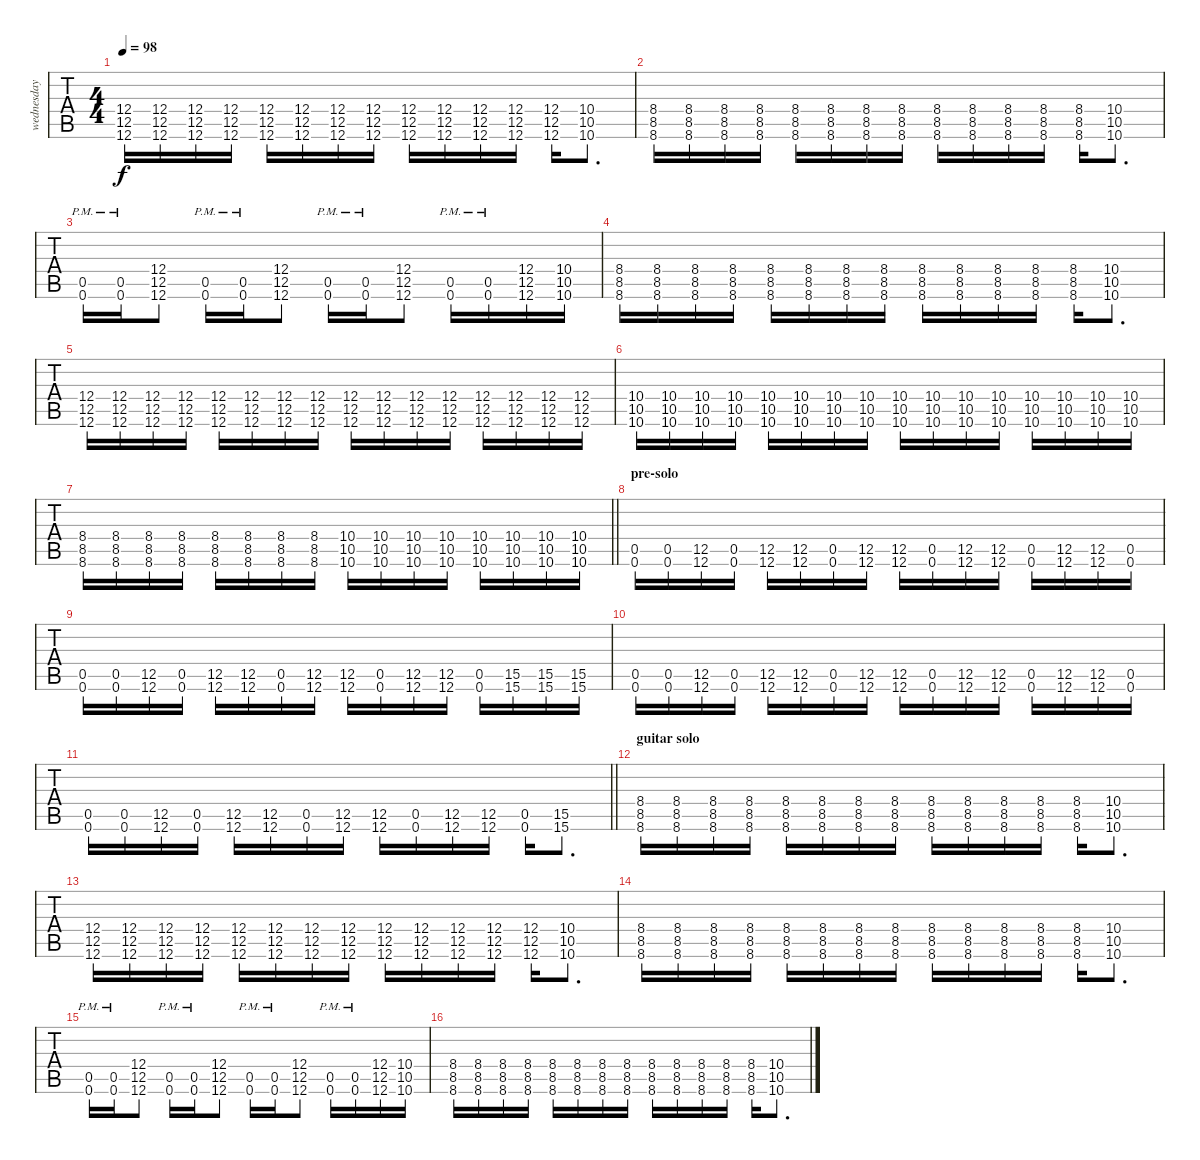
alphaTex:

\track ("wednesday 13 - rhythm guitar" "wednesday ") {instrument distortionguitar}
\staff {tabs}
\tuning (D4 A3 F3 C3 G2 C2) {hide}
\ts (4 4)
\tempo 98
\clef g2
\ks c
(12.4 12.5 12.6).16{dy f} (12.4 12.5 12.6).16 (12.4 12.5 12.6).16 (12.4 12.5 12.6).16 (12.4 12.5 12.6).16 (12.4 12.5 12.6).16 (12.4 12.5 12.6).16 (12.4 12.5 12.6).16 (12.4 12.5 12.6).16 (12.4 12.5 12.6).16 (12.4 12.5 12.6).16 (12.4 12.5 12.6).16 (12.4 12.5 12.6).16 (10.4 10.5 10.6).8{d} |
(8.4 8.5 8.6).16 (8.4 8.5 8.6).16 (8.4 8.5 8.6).16 (8.4 8.5 8.6).16 (8.4 8.5 8.6).16 (8.4 8.5 8.6).16 (8.4 8.5 8.6).16 (8.4 8.5 8.6).16 (8.4 8.5 8.6).16 (8.4 8.5 8.6).16 (8.4 8.5 8.6).16 (8.4 8.5 8.6).16 (8.4 8.5 8.6).16 (10.4 10.5 10.6).8{d} |
(0.5{pm} 0.6{pm}).16 (0.5{pm} 0.6{pm}).16 (12.4 12.5 12.6).8 (0.5{pm} 0.6{pm}).16 (0.5{pm} 0.6{pm}).16 (12.4 12.5 12.6).8 (0.5{pm} 0.6{pm}).16 (0.5{pm} 0.6{pm}).16 (12.4 12.5 12.6).8 (0.5{pm} 0.6{pm}).16 (0.5{pm} 0.6{pm}).16 (12.4 12.5 12.6).16 (10.4 10.5 10.6).16 |
(8.4 8.5 8.6).16 (8.4 8.5 8.6).16 (8.4 8.5 8.6).16 (8.4 8.5 8.6).16 (8.4 8.5 8.6).16 (8.4 8.5 8.6).16 (8.4 8.5 8.6).16 (8.4 8.5 8.6).16 (8.4 8.5 8.6).16 (8.4 8.5 8.6).16 (8.4 8.5 8.6).16 (8.4 8.5 8.6).16 (8.4 8.5 8.6).16 (10.4 10.5 10.6).8{d} |
(12.4 12.5 12.6).16 (12.4 12.5 12.6).16 (12.4 12.5 12.6).16 (12.4 12.5 12.6).16 (12.4 12.5 12.6).16 (12.4 12.5 12.6).16 (12.4 12.5 12.6).16 (12.4 12.5 12.6).16 (12.4 12.5 12.6).16 (12.4 12.5 12.6).16 (12.4 12.5 12.6).16 (12.4 12.5 12.6).16 (12.4 12.5 12.6).16 (12.4 12.5 12.6).16 (12.4 12.5 12.6).16 (12.4 12.5 12.6).16 |
(10.4 10.5 10.6).16 (10.4 10.5 10.6).16 (10.4 10.5 10.6).16 (10.4 10.5 10.6).16 (10.4 10.5 10.6).16 (10.4 10.5 10.6).16 (10.4 10.5 10.6).16 (10.4 10.5 10.6).16 (10.4 10.5 10.6).16 (10.4 10.5 10.6).16 (10.4 10.5 10.6).16 (10.4 10.5 10.6).16 (10.4 10.5 10.6).16 (10.4 10.5 10.6).16 (10.4 10.5 10.6).16 (10.4 10.5 10.6).16 |
\barLineRight lightlight
(8.4 8.5 8.6).16 (8.4 8.5 8.6).16 (8.4 8.5 8.6).16 (8.4 8.5 8.6).16 (8.4 8.5 8.6).16 (8.4 8.5 8.6).16 (8.4 8.5 8.6).16 (8.4 8.5 8.6).16 (10.4 10.5 10.6).16 (10.4 10.5 10.6).16 (10.4 10.5 10.6).16 (10.4 10.5 10.6).16 (10.4 10.5 10.6).16 (10.4 10.5 10.6).16 (10.4 10.5 10.6).16 (10.4 10.5 10.6).16 |
\section ("" "pre-solo")
(0.5 0.6).16 (0.5 0.6).16 (12.5 12.6).16 (0.5 0.6).16 (12.5 12.6).16 (12.5 12.6).16 (0.5 0.6).16 (12.5 12.6).16 (12.5 12.6).16 (0.5 0.6).16 (12.5 12.6).16 (12.5 12.6).16 (0.5 0.6).16 (12.5 12.6).16 (12.5 12.6).16 (0.5 0.6).16 |
(0.5 0.6).16 (0.5 0.6).16 (12.5 12.6).16 (0.5 0.6).16 (12.5 12.6).16 (12.5 12.6).16 (0.5 0.6).16 (12.5 12.6).16 (12.5 12.6).16 (0.5 0.6).16 (12.5 12.6).16 (12.5 12.6).16 (0.5 0.6).16 (15.5 15.6).16 (15.5 15.6).16 (15.5 15.6).16 |
(0.5 0.6).16 (0.5 0.6).16 (12.5 12.6).16 (0.5 0.6).16 (12.5 12.6).16 (12.5 12.6).16 (0.5 0.6).16 (12.5 12.6).16 (12.5 12.6).16 (0.5 0.6).16 (12.5 12.6).16 (12.5 12.6).16 (0.5 0.6).16 (12.5 12.6).16 (12.5 12.6).16 (0.5 0.6).16 |
\barLineRight lightlight
(0.5 0.6).16 (0.5 0.6).16 (12.5 12.6).16 (0.5 0.6).16 (12.5 12.6).16 (12.5 12.6).16 (0.5 0.6).16 (12.5 12.6).16 (12.5 12.6).16 (0.5 0.6).16 (12.5 12.6).16 (12.5 12.6).16 (0.5 0.6).16 (15.5 15.6).8{d} |
\section ("" "guitar solo")
(8.4 8.5 8.6).16 (8.4 8.5 8.6).16 (8.4 8.5 8.6).16 (8.4 8.5 8.6).16 (8.4 8.5 8.6).16 (8.4 8.5 8.6).16 (8.4 8.5 8.6).16 (8.4 8.5 8.6).16 (8.4 8.5 8.6).16 (8.4 8.5 8.6).16 (8.4 8.5 8.6).16 (8.4 8.5 8.6).16 (8.4 8.5 8.6).16 (10.4 10.5 10.6).8{d} |
(12.4 12.5 12.6).16 (12.4 12.5 12.6).16 (12.4 12.5 12.6).16 (12.4 12.5 12.6).16 (12.4 12.5 12.6).16 (12.4 12.5 12.6).16 (12.4 12.5 12.6).16 (12.4 12.5 12.6).16 (12.4 12.5 12.6).16 (12.4 12.5 12.6).16 (12.4 12.5 12.6).16 (12.4 12.5 12.6).16 (12.4 12.5 12.6).16 (10.4 10.5 10.6).8{d} |
(8.4 8.5 8.6).16 (8.4 8.5 8.6).16 (8.4 8.5 8.6).16 (8.4 8.5 8.6).16 (8.4 8.5 8.6).16 (8.4 8.5 8.6).16 (8.4 8.5 8.6).16 (8.4 8.5 8.6).16 (8.4 8.5 8.6).16 (8.4 8.5 8.6).16 (8.4 8.5 8.6).16 (8.4 8.5 8.6).16 (8.4 8.5 8.6).16 (10.4 10.5 10.6).8{d} |
(0.5{pm} 0.6{pm}).16 (0.5{pm} 0.6{pm}).16 (12.4 12.5 12.6).8 (0.5{pm} 0.6{pm}).16 (0.5{pm} 0.6{pm}).16 (12.4 12.5 12.6).8 (0.5{pm} 0.6{pm}).16 (0.5{pm} 0.6{pm}).16 (12.4 12.5 12.6).8 (0.5{pm} 0.6{pm}).16 (0.5{pm} 0.6{pm}).16 (12.4 12.5 12.6).16 (10.4 10.5 10.6).16 |
(8.4 8.5 8.6).16 (8.4 8.5 8.6).16 (8.4 8.5 8.6).16 (8.4 8.5 8.6).16 (8.4 8.5 8.6).16 (8.4 8.5 8.6).16 (8.4 8.5 8.6).16 (8.4 8.5 8.6).16 (8.4 8.5 8.6).16 (8.4 8.5 8.6).16 (8.4 8.5 8.6).16 (8.4 8.5 8.6).16 (8.4 8.5 8.6).16 (10.4 10.5 10.6).8{d}
